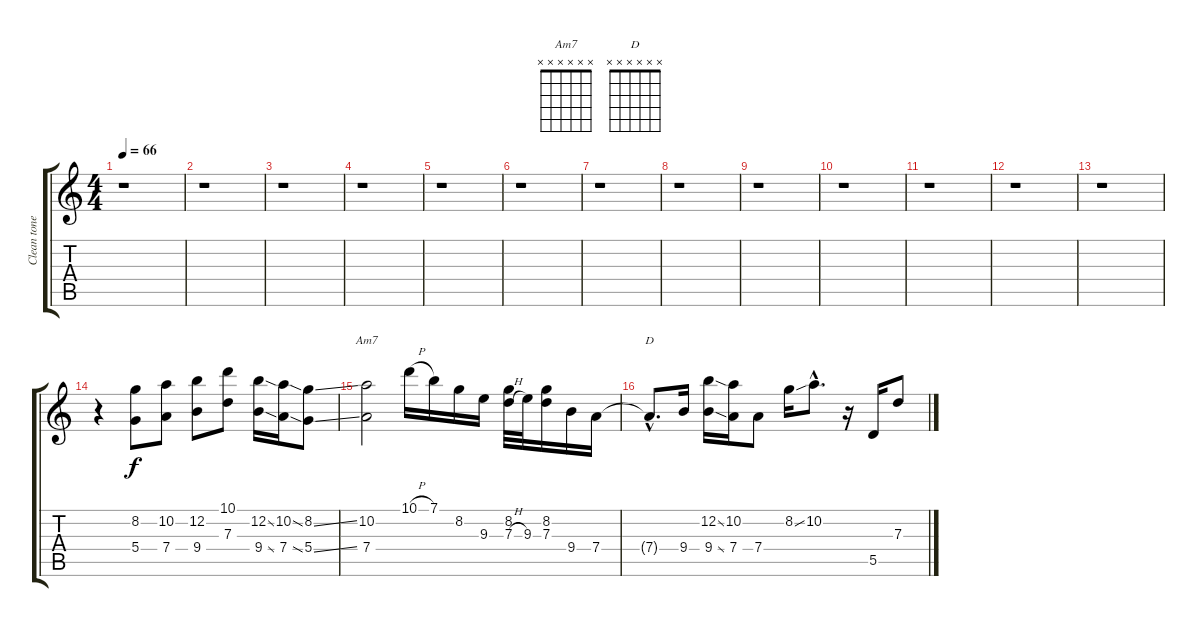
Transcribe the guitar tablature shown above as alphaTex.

\track ("Clean tone" "Clean tone") {instrument electricguitarclean}
\staff {score tabs}
\tuning (E4 B3 G3 D3 A2 E2) {hide}
\chord ("Am7" x x x x x x) {firstfret 0}
\chord ("D" x x x x x x) {firstfret 0}
\ts (4 4)
\tempo 66
\clef g2
\ks c
r.1{dy f} |
r.1 |
r.1 |
r.1 |
r.1 |
r.1 |
r.1 |
r.1 |
r.1 |
r.1 |
r.1 |
r.1 |
r.1 |
r.4 (8.2 5.4).8 (10.2 7.4).8 (12.2 9.4).8 (10.1 7.3).8 (12.2{ss} 9.4{ss}).16 (10.2{ss} 7.4{ss}).16 (8.2{ss} 5.4{ss}).8 |
(10.2 7.4).2{ch "Am7"} 10.1{h}.16 7.1.16 8.2.16 9.3.16 (8.2 7.3{h}).32 9.3.32 (8.2 7.3).16 9.4.16 7.4.16 |
7.4{hac t}.8{d ch "D"} 9.4.16 (12.2{ss} 9.4{ss}).16 (10.2 7.4).16 7.4.8 8.2{ss}.16 10.2{hac}.8{d} r.16 5.5.16 7.3.8
